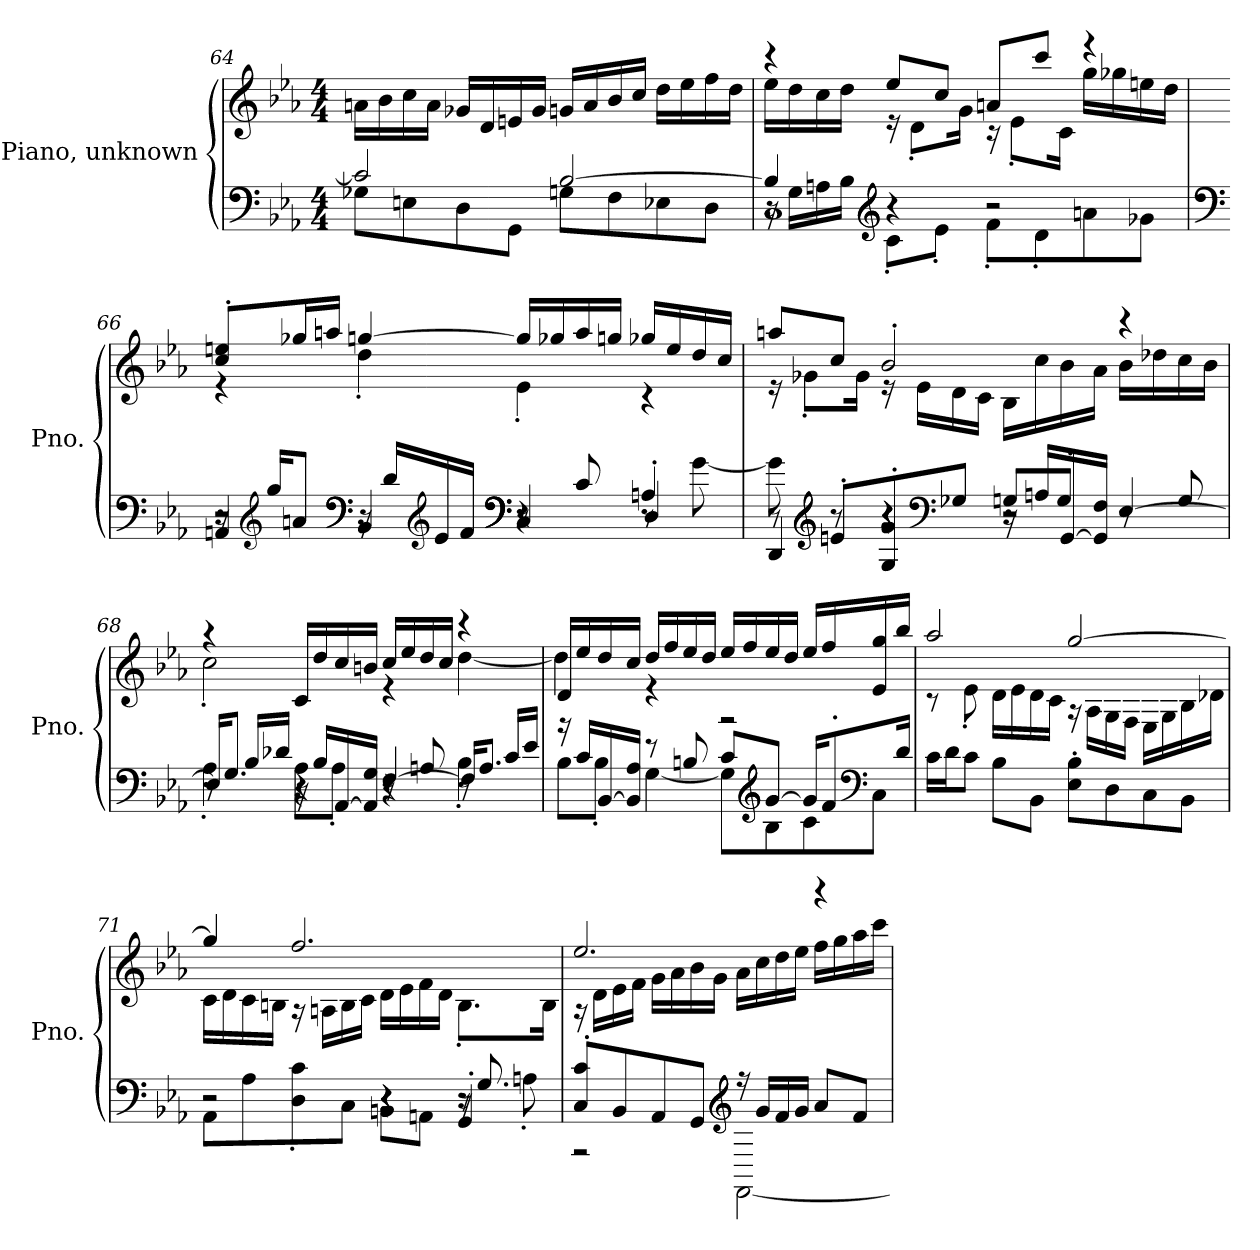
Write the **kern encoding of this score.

**kern	**kern
*part1	*part1
*staff2	*staff1
*I"Piano, unknown	*
*I'Pno.	*
!!LO:LB:g=z
*clefF4	*clefG2
*k[b-e-a-]	*k[b-e-a-]
*M4/4	*M4/4
=64	=64
*^	*
2c/]	8G-X\L	16an\LL
.	.	16b-\
.	8En\	16cc\
.	.	16a\JJ
.	8D\	16g-X/LL
.	.	16d/
.	8GG\J	16en/
.	.	16g-/JJ
[2B-/	8Gn\L	16gn/LL
.	.	16a/
.	8F\	16b-/
.	.	16cc/JJ
.	8E-X\	16dd\LL
.	.	16ee-\
.	8D\J	16ff\
.	.	16dd\JJ
=65	=65	=65
*	*^	*^
4B-/]	16r	1C	4r	16ee-\LL
.	16G\LL	.	.	16dd\
.	16An\	.	.	16cc\
.	16B-\JJ	.	.	16dd\JJ
*clefG2	*	*	*	*
4r	8c'\L	.	8ee-/L	16r
.	.	.	.	8d'\L
.	8e-'\J	.	8cc/J	.
.	.	.	.	16g\Jk
2r	8f'\L	.	8an/L	16r
.	.	.	.	8e-'\L
.	8d'\	.	8ccc/J	.
.	.	.	.	16c\Jk
.	8an\	.	4r	16gg\LL
.	.	.	.	16gg-X\
.	8g-X\J	.	.	16een\
.	.	.	.	16dd\JJ
!!LO:LB:g=z	!!
=66	=66	=66	=66	=66
*clefF4	*	*	*	*
16r	2r	4AAn/	8cc/' 8een/'L	4r
*clefG2	*	*	*	*
16gg/KL	.	.	.	.
8an/J	.	.	16gg-X/L	.
.	.	.	16aan/JJ	.
*clefF4	*	*	*	*
16r	.	4BB-/	[4ggn/	4dd'\
16d/LL	.	.	.	.
*clefG2	*	*	*	*
16e-/	.	.	.	.
16f/JJ	.	.	.	.
*clefF4	*	*	*	*
8r	4r	4C/	16gg/LL]	4e-'\
.	.	.	16gg-X/	.
8c/	.	.	16aa/	.
.	.	.	16ggn/JJ	.
4An'/	8r	4D/	16gg-X/LL	4r
.	.	.	16ee/	.
.	[8g\	.	16dd/	.
.	.	.	16cc/JJ	.
!!LO:PB:g=z	!!
=67	=67	=67	=67	=67
8r	8g\]	4DD/	8aan/L	16r
.	.	.	.	8g-X'\L
*clefG2	*	*	*	*
8en'/L	8r	.	8cc/J	.
.	.	.	.	16g-\Jk
8G/' 8g/'	4r	4r	2b-'/	16r
.	.	.	.	16e-\LL
*clefF4	*	*	*	*
8G-X/J	.	.	.	16d\
.	.	.	.	16c\JJ
16r	2r	8Gn/L	.	16B-\LL
16An/LL	.	.	.	16cc\
[16GG/	.	8G'/J	.	16b-\
16GG/] 16F/JJ	.	.	.	16a-\JJ
8r	.	[4E-/	4r	16b-\LL
.	.	.	.	16dd-X\
8G/	.	.	.	16cc\
.	.	.	.	16b-\JJ
=68	=68	=68	=68	=68
8r	4A-'\	16E-/KL]	4r	2cc'\
.	.	8.G/J	.	.
16B-/LL	.	.	.	.
16d-X/JJ	.	.	.	.
16r	8A-\L	4r	16c/LL	.
16B-/LL	.	.	16dd/	.
[16AA-/	8A-'\J	.	16cc/	.
16AA-/] 16G/JJ	.	.	16bn/JJ	.
8r	4r	[4F/	16cc/LL	4r
.	.	.	16ee-/	.
8An/	.	.	16dd/	.
.	.	.	16cc/JJ	.
8r	4B-'\	16F/KL]	4r	[4dd\
.	.	8.A/J	.	.
16c/LL	.	.	.	.
16e-/JJ	.	.	.	.
*	*v	*v	*	*
!!LO:LB:g=z	!!
=69	=69	=69	=69
16r	8B-\L	16d/LL	4dd\]
16c/LL	.	16ee-/	.
[16BB-/	8B-'\J	16dd/	.
16BB-/] 16A-/JJ	.	16cc/JJ	.
8r	[4G\	16dd/LL	4r
.	.	16ff/	.
8Bn/	.	16ee-/	.
.	.	16dd/JJ	.
8c/L	8G\L]	16ee-/LL	2r
.	.	16ff/	.
*clefG2	*	*	*
[8g/J	8B\	16ee-/	.
.	.	16dd/JJ	.
16g/KL]	8c\	16ee-/LL	.
8f'/	.	16ff/	.
*clefF4	*	*	*
.	8C\J	16e-/ 16gg/	.
16d/Jk	.	16bb-/JJ	.
*v	*v	*	*
=70	=70	=70
16c\LL	2aa-/	8r
16d\J	.	.
8c\J	.	8e-'\
8B-\L	.	16d\LL
.	.	16e-\
8BB-\J	.	16d\
.	.	16c\JJ
8E-\' 8B-\'L	[2gg/	16r
.	.	16A-\LL
8D\	.	16G\
.	.	16F\JJ
8C\	.	16E-\LL
.	.	16G\
8BB-\J	.	16B-\
.	.	16d-X\JJ
!!LO:LB:g=z	!!
=71	=71	=71
*^	*	*
*	*^	*	*
2r	8AA-\L	2r	4gg/]	16c\LL
.	.	.	.	16d\
.	8A-\	.	.	16c\
.	.	.	.	16Bn\JJ
.	8D\' 8c\'	.	2.ff/	16r
.	.	.	.	16An\LL
.	8C\J	.	.	16B\
.	.	.	.	16c\JJ
4r	8BBn\L	4r	.	16d\LL
.	.	.	.	16e-\
.	8AAn\J	.	.	16f\
.	.	.	.	16d\JJ
16r	8r	4GG'/	.	8.B'\L
8.G/	.	.	.	.
.	8An'\	.	.	.
.	.	.	.	16B\Jk
*	*v	*v	*	*
=72	=72	=72	=72
8C/' 8c/'L	2r	2.ee-/	16r
.	.	.	16d\LL
8BB-/	.	.	16e-\
.	.	.	16f\JJ
8AA-/	.	.	16g\LL
.	.	.	16a-\
8GG/J	.	.	16b-\
.	.	.	16g\JJ
*clefG2	*	*	*
16r	[2FF\	.	16a-\LL
16g/LL	.	.	16cc\
16f/	.	.	16dd\
16g/JJ	.	.	16ee-\JJ
8a-/L	.	4r	16ff\LL
.	.	.	16gg\
8f/J	.	.	16aa-\
.	.	.	16ccc\JJ
*v	*v	*	*
*	*v	*v
=	=
*-	*-
